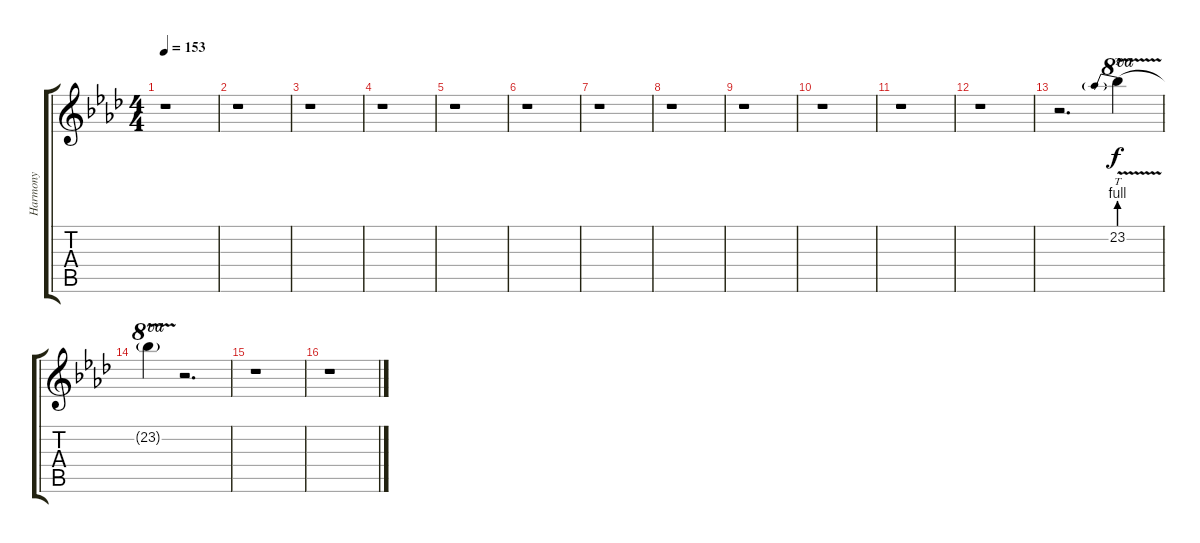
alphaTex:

\track ("Harmony" "Harmony") {instrument distortionguitar}
\staff {score tabs}
\tuning (D4 A3 F3 C3 G2 D2) {hide}
\ts (4 4)
\tempo 153
\clef g2
\ks fminor
r.1{dy mf} |
r.1 |
r.1 |
r.1 |
r.1 |
r.1 |
r.1 |
r.1 |
r.1 |
r.1 |
r.1 |
r.1 |
r.2{d} 23.2{be (prebend 0 4 60 4) v}.4{tt ot 8va dy f} |
23.2{v t}.4{ot 8va} r.2{d} |
r.1 |
r.1
